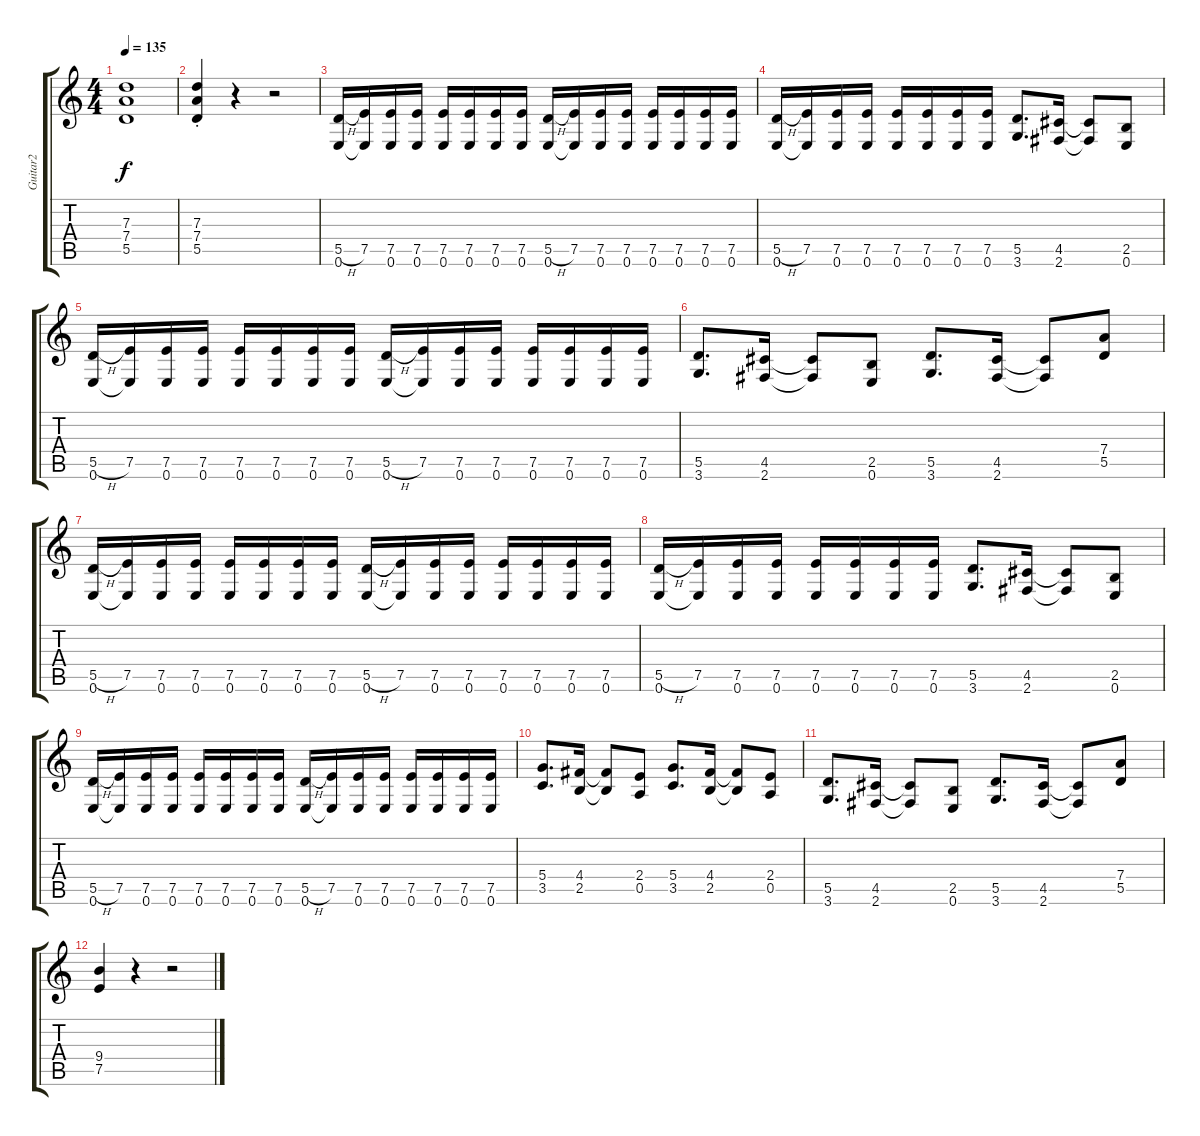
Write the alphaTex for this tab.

\track ("Guitar2" "Guitar2") {instrument distortionguitar}
\staff {score tabs}
\tuning (E4 B3 G3 D3 A2 E2) {hide}
\ts (4 4)
\tempo 135
\clef g2
\ks c
(7.3 7.4 5.5).1{dy f} |
(7.3{st} 7.4{st} 5.5{st}).4 r.4 r.2 |
(5.5{h} 0.6).16 (7.5 0.6{t}).16 (7.5 0.6).16 (7.5 0.6).16 (7.5 0.6).16 (7.5 0.6).16 (7.5 0.6).16 (7.5 0.6).16 (5.5{h} 0.6).16 (7.5 0.6{t}).16 (7.5 0.6).16 (7.5 0.6).16 (7.5 0.6).16 (7.5 0.6).16 (7.5 0.6).16 (7.5 0.6).16 |
(5.5{h} 0.6).16 (7.5 0.6{t}).16 (7.5 0.6).16 (7.5 0.6).16 (7.5 0.6).16 (7.5 0.6).16 (7.5 0.6).16 (7.5 0.6).16 (5.5 3.6).8{d} (4.5 2.6).16 (4.5{t} 2.6{t}).8 (2.5 0.6).8 |
(5.5{h} 0.6).16 (7.5 0.6{t}).16 (7.5 0.6).16 (7.5 0.6).16 (7.5 0.6).16 (7.5 0.6).16 (7.5 0.6).16 (7.5 0.6).16 (5.5{h} 0.6).16 (7.5 0.6{t}).16 (7.5 0.6).16 (7.5 0.6).16 (7.5 0.6).16 (7.5 0.6).16 (7.5 0.6).16 (7.5 0.6).16 |
(5.5 3.6).8{d} (4.5 2.6).16 (4.5{t} 2.6{t}).8 (2.5 0.6).8 (5.5 3.6).8{d} (4.5 2.6).16 (4.5{t} 2.6{t}).8 (7.4 5.5).8 |
(5.5{h} 0.6).16 (7.5 0.6{t}).16 (7.5 0.6).16 (7.5 0.6).16 (7.5 0.6).16 (7.5 0.6).16 (7.5 0.6).16 (7.5 0.6).16 (5.5{h} 0.6).16 (7.5 0.6{t}).16 (7.5 0.6).16 (7.5 0.6).16 (7.5 0.6).16 (7.5 0.6).16 (7.5 0.6).16 (7.5 0.6).16 |
(5.5{h} 0.6).16 (7.5 0.6{t}).16 (7.5 0.6).16 (7.5 0.6).16 (7.5 0.6).16 (7.5 0.6).16 (7.5 0.6).16 (7.5 0.6).16 (5.5 3.6).8{d} (4.5 2.6).16 (4.5{t} 2.6{t}).8 (2.5 0.6).8 |
(5.5{h} 0.6).16 (7.5 0.6{t}).16 (7.5 0.6).16 (7.5 0.6).16 (7.5 0.6).16 (7.5 0.6).16 (7.5 0.6).16 (7.5 0.6).16 (5.5{h} 0.6).16 (7.5 0.6{t}).16 (7.5 0.6).16 (7.5 0.6).16 (7.5 0.6).16 (7.5 0.6).16 (7.5 0.6).16 (7.5 0.6).16 |
(5.4 3.5).8{d} (4.4 2.5).16 (4.4{t} 2.5{t}).8 (2.4 0.5).8 (5.4 3.5).8{d} (4.4 2.5).16 (4.4{t} 2.5{t}).8 (2.4 0.5).8 |
(5.5 3.6).8{d} (4.5 2.6).16 (4.5{t} 2.6{t}).8 (2.5 0.6).8 (5.5 3.6).8{d} (4.5 2.6).16 (4.5{t} 2.6{t}).8 (7.4 5.5).8 |
(9.4 7.5).4 r.4 r.2
